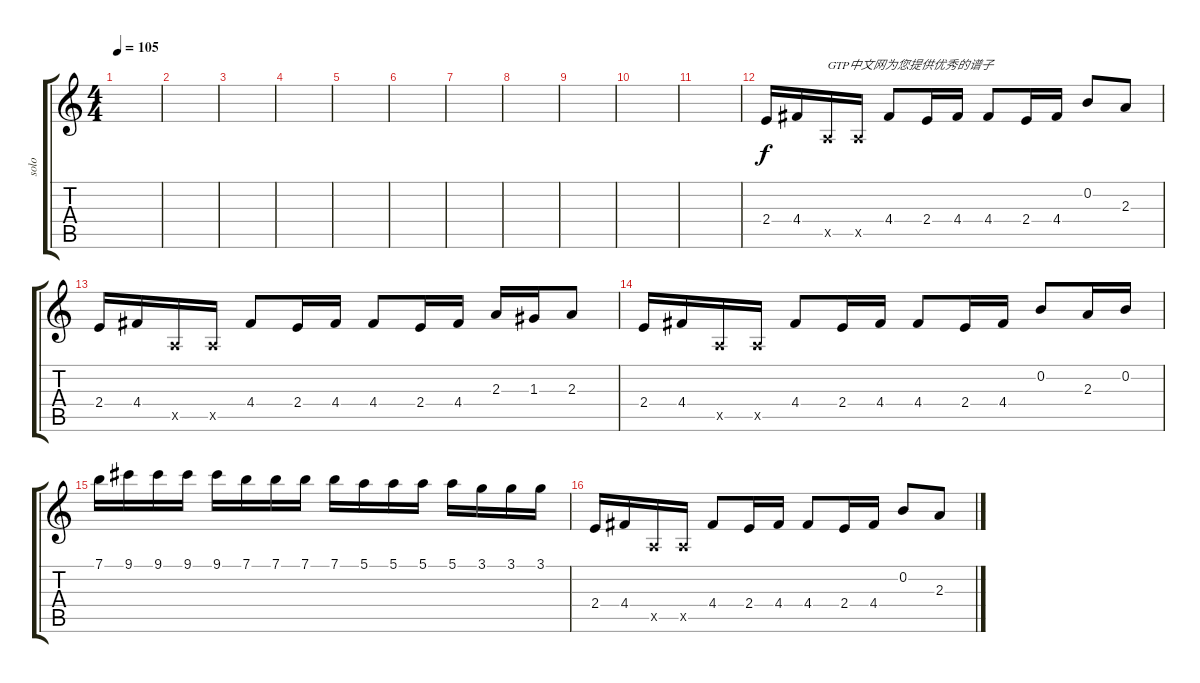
\track ("solo" "solo") {instrument overdrivenguitar}
\staff {score tabs}
\tuning (E4 B3 G3 D3 A2 E2) {hide}
\ts (4 4)
\tempo 105
\clef g2
\ks c
|
|
|
|
|
|
|
|
|
|
|
2.4.16 4.4.16 0.5{x}.16{txt "GTP中文网为您提供优秀的谱子"} 0.5{x}.16 4.4.8 2.4.16 4.4.16 4.4.8 2.4.16 4.4.16 0.2.8 2.3.8 |
2.4.16 4.4.16 0.5{x}.16 0.5{x}.16 4.4.8 2.4.16 4.4.16 4.4.8 2.4.16 4.4.16 2.3.16 1.3.16 2.3.8 |
2.4.16 4.4.16 0.5{x}.16 0.5{x}.16 4.4.8 2.4.16 4.4.16 4.4.8 2.4.16 4.4.16 0.2.8 2.3.16 0.2.16 |
7.1.16 9.1.16 9.1.16 9.1.16 9.1.16 7.1.16 7.1.16 7.1.16 7.1.16 5.1.16 5.1.16 5.1.16 5.1.16 3.1.16 3.1.16 3.1.16 |
2.4.16 4.4.16 0.5{x}.16 0.5{x}.16 4.4.8 2.4.16 4.4.16 4.4.8 2.4.16 4.4.16 0.2.8 2.3.8
